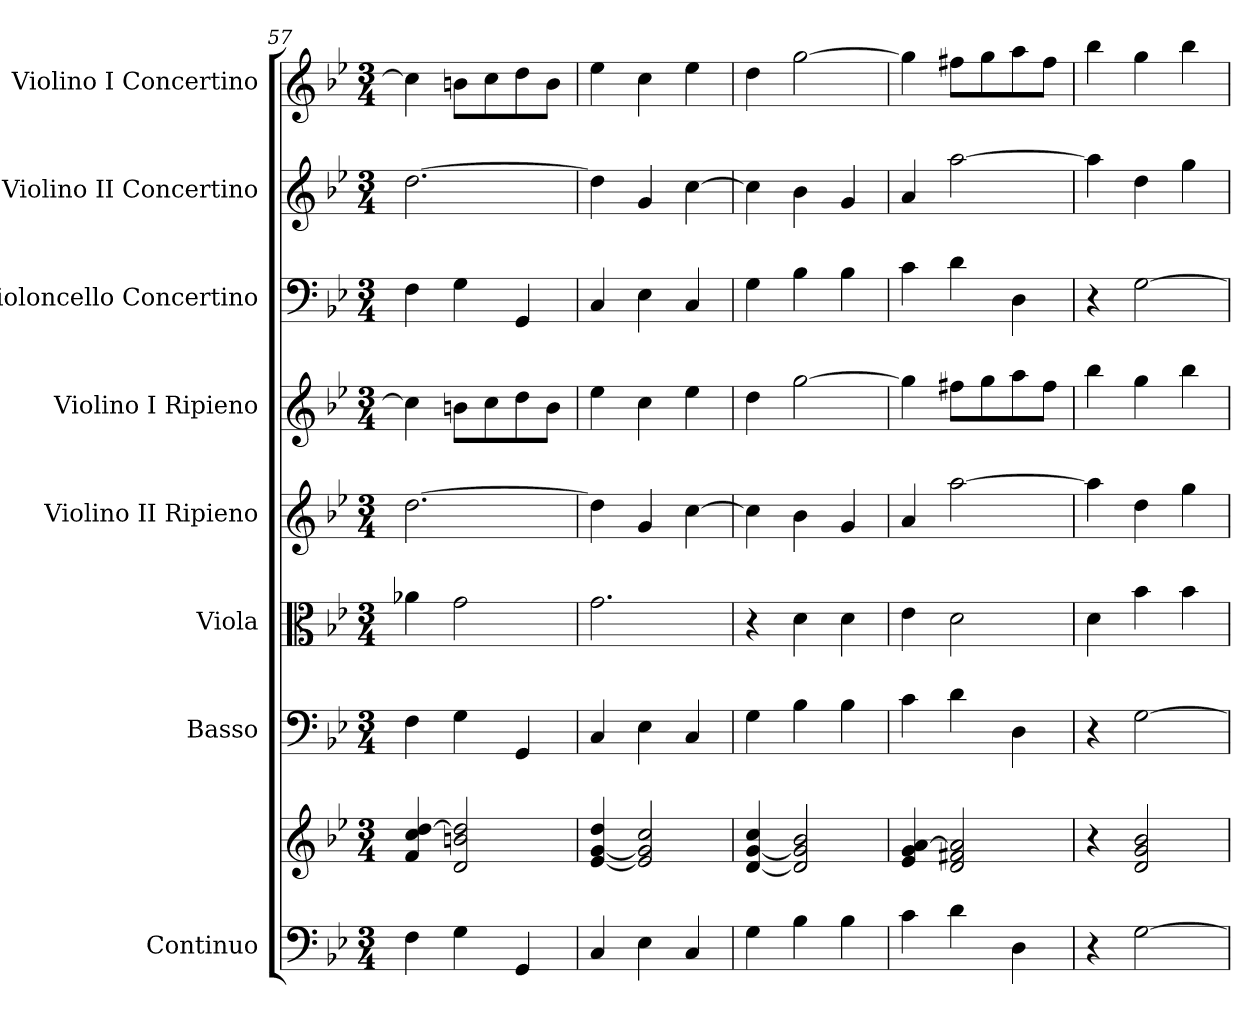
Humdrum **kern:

**kern	**kern	**kern	**kern	**kern	**kern	**kern	**kern	**kern
*part8	*part8	*part7	*part6	*part5	*part4	*part3	*part2	*part1
*staff9	*staff8	*staff7	*staff6	*staff5	*staff4	*staff3	*staff2	*staff1
*I"Continuo	*	*I"Basso	*I"Viola	*I"Violino II Ripieno	*I"Violino I Ripieno	*I"Violoncello Concertino	*I"Violino II Concertino	*I"Violino I Concertino
*	*	*	*	*	*	*I'Vc	*I'Vln	*I'Vln
*clefF4	*clefG2	*clefF4	*clefC3	*clefG2	*clefG2	*clefF4	*clefG2	*clefG2
*k[b-e-]	*k[b-e-]	*k[b-e-]	*k[b-e-]	*k[b-e-]	*k[b-e-]	*k[b-e-]	*k[b-e-]	*k[b-e-]
*M3/4	*M3/4	*M3/4	*M3/4	*M3/4	*M3/4	*M3/4	*M3/4	*M3/4
=57	=57	=57	=57	=57	=57	=57	=57	=57
4F\	4f/ 4cc/ [4dd/	4F\	4a-X\	[2.dd\	4cc\]	4F\	[2.dd\	4cc\]
4G\	2d/ 2bn/ 2dd/]	4G\	2g\	.	8bn\L	4G\	.	8bn\L
.	.	.	.	.	8cc\	.	.	8cc\
4GG/	.	4GG/	.	.	8dd\	4GG/	.	8dd\
.	.	.	.	.	8b\J	.	.	8b\J
=58	=58	=58	=58	=58	=58	=58	=58	=58
4C/	[4e-/ [4g/ 4dd/	4C/	2.g\	4dd\]	4ee-\	4C/	4dd\]	4ee-\
4E-\	2e-/] 2g/] 2cc/	4E-\	.	4g/	4cc\	4E-\	4g/	4cc\
4C/	.	4C/	.	[4cc\	4ee-\	4C/	[4cc\	4ee-\
!!LO:LB:g=z
=59	=59	=59	=59	=59	=59	=59	=59	=59
4G\	[4d/ [4g/ 4cc/	4G\	4r	4cc\]	4dd\	4G\	4cc\]	4dd\
4B-\	2d/] 2g/] 2b-/	4B-\	4d\	4b-\	[2gg\	4B-\	4b-\	[2gg\
4B-\	.	4B-\	4d\	4g/	.	4B-\	4g/	.
=60	=60	=60	=60	=60	=60	=60	=60	=60
4c\	4e-/ 4g/ [4a/	4c\	4e-\	4a/	4gg\]	4c\	4a/	4gg\]
4d\	2d/ 2f#X/ 2a/]	4d\	2d\	[2aa\	8ff#X\L	4d\	[2aa\	8ff#X\L
.	.	.	.	.	8gg\	.	.	8gg\
4D\	.	4D\	.	.	8aa\	4D\	.	8aa\
.	.	.	.	.	8ff#\J	.	.	8ff#\J
=61	=61	=61	=61	=61	=61	=61	=61	=61
4r	4r	4r	4d\	4aa\]	4bb-\	4r	4aa\]	4bb-\
[2G\	2d/ 2g/ 2b-/	[2G\	4b-\	4dd\	4gg\	[2G\	4dd\	4gg\
.	.	.	4b-\	4gg\	4bb-\	.	4gg\	4bb-\
=	=	=	=	=	=	=	=	=
*-	*-	*-	*-	*-	*-	*-	*-	*-
